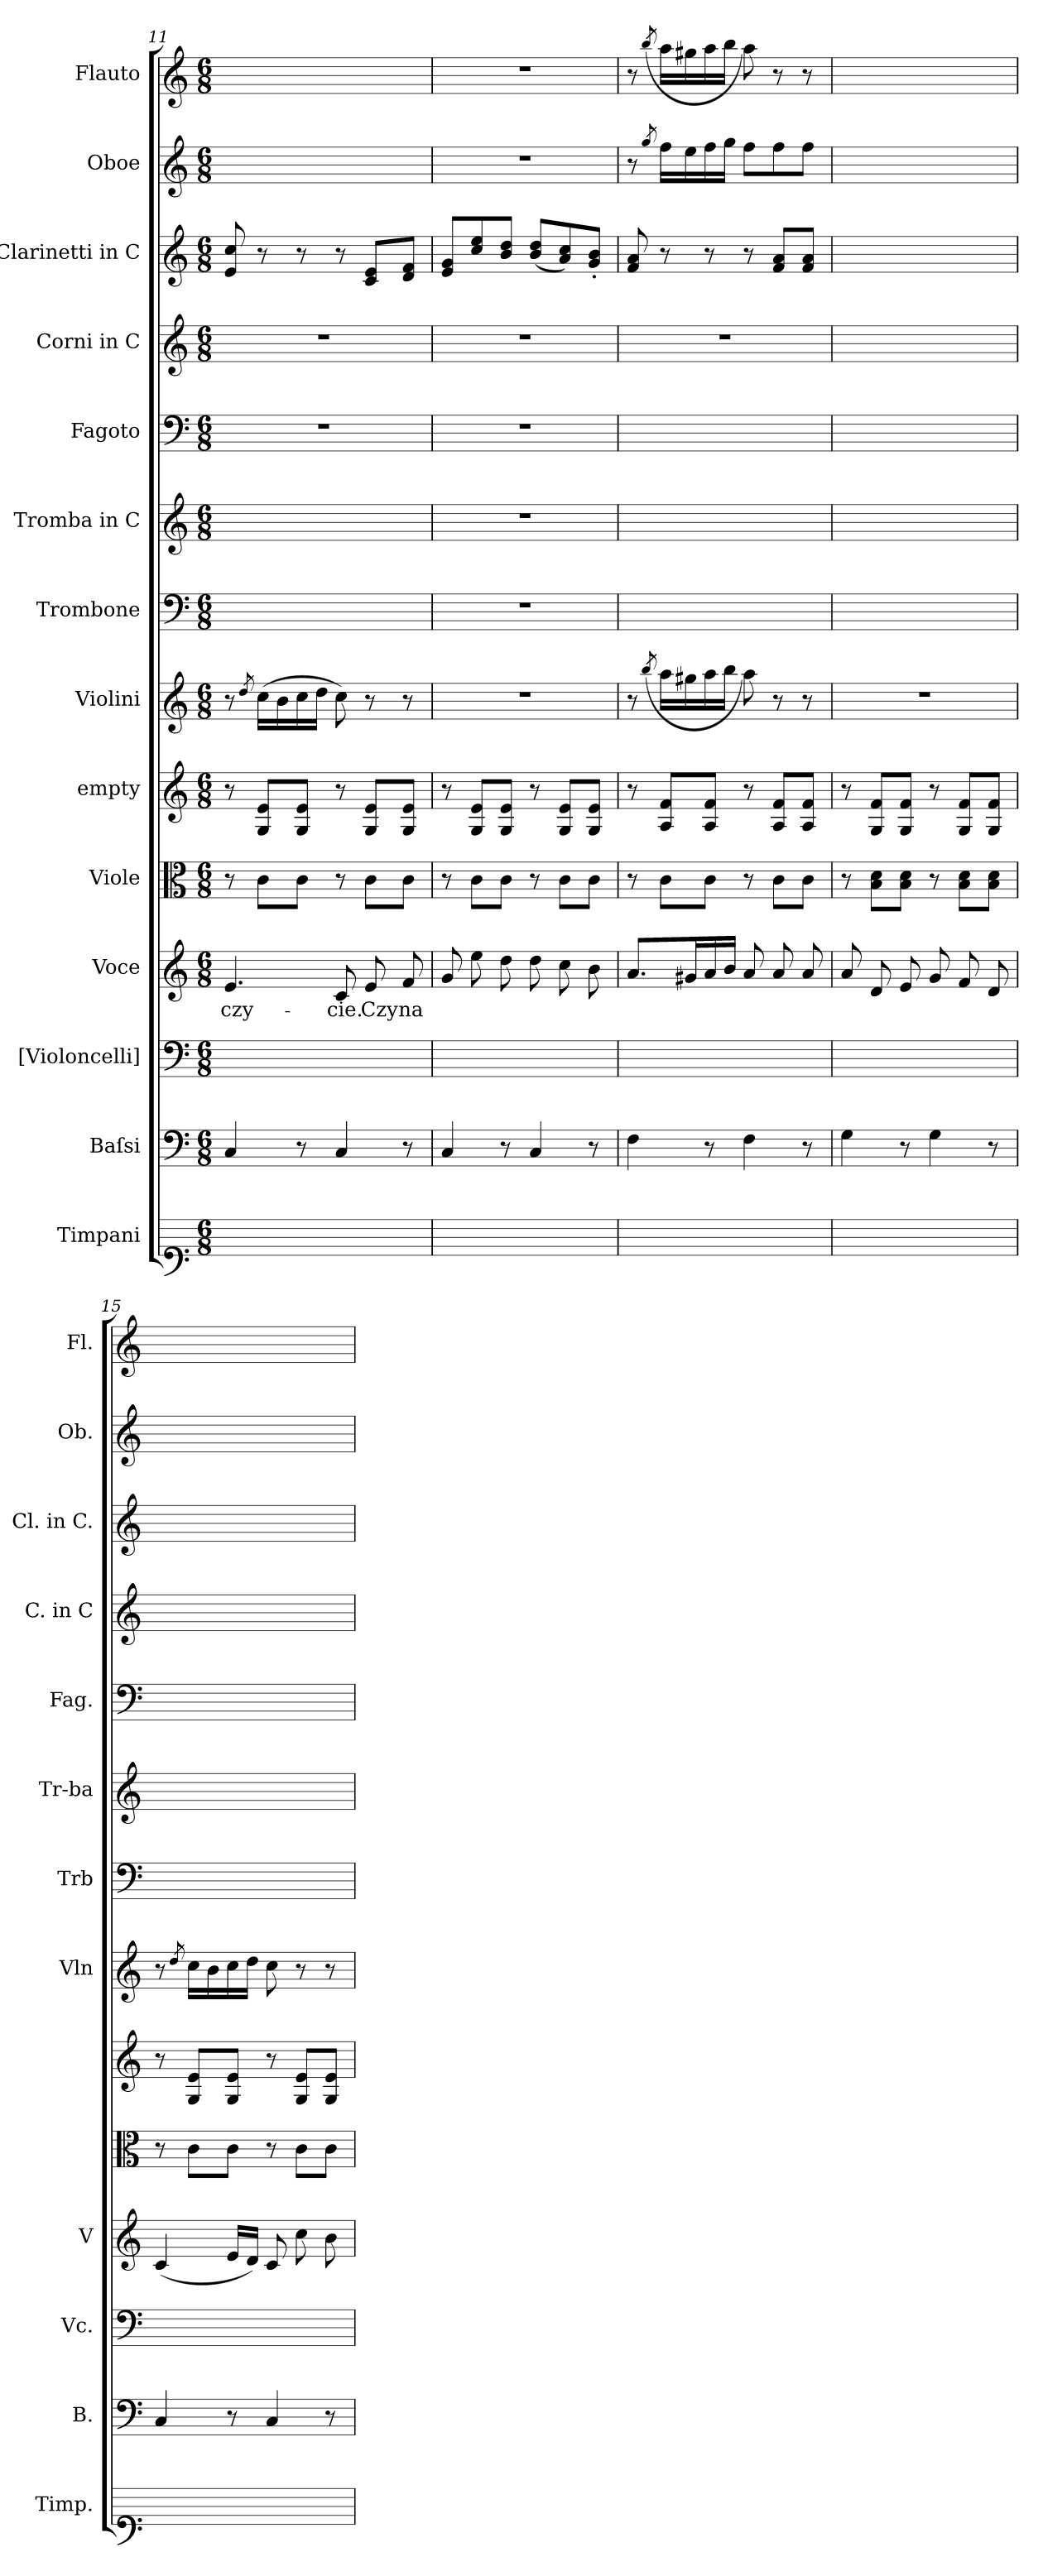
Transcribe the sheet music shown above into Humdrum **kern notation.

**kern	**kern	**kern	**kern	**text	**kern	**kern	**kern	**kern	**kern	**kern	**kern	**kern	**kern	**kern
*part14	*part13	*part12	*part11	*part11	*part10	*part9	*part8	*part7	*part6	*part5	*part4	*part3	*part2	*part1
*staff14	*staff13	*staff12	*staff11	*staff11	*staff10	*staff9	*staff8	*staff7	*staff6	*staff5	*staff4	*staff3	*staff2	*staff1
*I"Timpani	*I"Baſsi	*I"[Violoncelli]	*I"Voce	*	*I"Viole	*I"empty	*I"Violini	*I"Trombone	*I"Tromba in C	*I"Fagoto	*I"Corni in C	*I"Clarinetti in C	*I"Oboe	*I"Flauto
*I'Timp.	*I'B.	*I'Vc.	*I'V	*	*	*	*I'Vln	*I'Trb	*I'Tr-ba	*I'Fag.	*I'C. in C	*I'Cl. in C.	*I'Ob.	*I'Fl.
*clefF1	*clefF4	*clefF4	*clefG2	*	*clefC3	*clefG2	*clefG2	*clefF4	*clefG2	*clefF4	*clefG2	*clefG2	*clefG2	*clefG2
*k[]	*k[]	*k[]	*k[]	*	*k[]	*k[]	*k[]	*k[]	*k[]	*k[]	*k[]	*k[]	*k[]	*k[]
*M6/8	*M6/8	*M6/8	*M6/8	*	*M6/8	*M6/8	*M6/8	*M6/8	*M6/8	*M6/8	*M6/8	*M6/8	*M6/8	*M6/8
=11	=11	=11	=11	=11	=11	=11	=11	=11	=11	=11	=11	=11	=11	=11
2.ryy	4C/	2.ryy	4.e/	-czy-	8r	8r	8r	2.ryy	2.ryy	2.r	2.r	8e/ 8cc/	2.ryy	2.ryy
.	.	.	.	.	.	.	8qdd/	.	.	.	.	.	.	.
.	.	.	.	.	8c\L	8G/ 8e/L	(>16cc\LL	.	.	.	.	8r	.	.
.	.	.	.	.	.	.	16b\	.	.	.	.	.	.	.
.	8r	.	.	.	8c\J	8G/ 8e/J	16cc\	.	.	.	.	8r	.	.
.	.	.	.	.	.	.	16dd\JJ	.	.	.	.	.	.	.
.	4C/	.	8c/	-cie.	8r	8r	8cc\)	.	.	.	.	8r	.	.
.	.	.	8e/	Czy	8c\L	8G/ 8e/L	8r	.	.	.	.	8c/ 8e/L	.	.
.	8r	.	8f/	na	8c\J	8G/ 8e/J	8r	.	.	.	.	8d/ 8f/J	.	.
=12	=12	=12	=12	=12	=12	=12	=12	=12	=12	=12	=12	=12	=12	=12
2.ryy	4C/	2.ryy	8g/	.	8r	8r	2.r	2.r	2.r	2.r	2.r	8e/ 8g/L	2.r	2.r
.	.	.	8ee\	.	8c\L	8G/ 8e/L	.	.	.	.	.	8cc/ 8ee/	.	.
.	8r	.	8dd\	.	8c\J	8G/ 8e/J	.	.	.	.	.	8b/ 8dd/J	.	.
.	4C/	.	8dd\	.	8r	8r	.	.	.	.	.	(<8b/ 8dd/L	.	.
.	.	.	8cc\	.	8c\L	8G/ 8e/L	.	.	.	.	.	8a/ 8cc/)	.	.
.	8r	.	8b\	.	8c\J	8G/ 8e/J	.	.	.	.	.	8g'</ 8b'</J	.	.
=13	=13	=13	=13	=13	=13	=13	=13	=13	=13	=13	=13	=13	=13	=13
2.ryy	4F\	2.ryy	8.a/L	.	8r	8r	8r	2.ryy	2.ryy	2.ryy	2.r	8f/ 8a/	8r	8r
.	.	.	.	.	.	.	(>8qbb/	.	.	.	.	.	8qgg/	(>8qbb/
.	.	.	.	.	8c\L	8A/ 8f/L	16aa\LL	.	.	.	.	8r	16ff\LL	16aa\LL
.	.	.	16g#X/L	.	.	.	16gg#X\	.	.	.	.	.	16ee\	16gg#X\
.	8r	.	16a/	.	8c\J	8A/ 8f/J	16aa\	.	.	.	.	8r	16ff\	16aa\
.	.	.	16b/JJ	.	.	.	16bb\JJ	.	.	.	.	.	16gg\JJ	16bb\JJ
.	4F\	.	8a/	.	8r	8r	8aa\)	.	.	.	.	8r	8ff\L	8aa\)
.	.	.	8a/	.	8c\L	8A/ 8f/L	8r	.	.	.	.	8f/ 8a/L	8ff\	8r
.	8r	.	8a/	.	8c\J	8A/ 8f/J	8r	.	.	.	.	8f/ 8a/J	8ff\J	8r
=14	=14	=14	=14	=14	=14	=14	=14	=14	=14	=14	=14	=14	=14	=14
2.ryy	4G\	2.ryy	8a/	.	8r	8r	2.r	2.ryy	2.ryy	2.ryy	2.ryy	2.ryy	2.ryy	2.ryy
.	.	.	8d/	.	8B\ 8d\L	8G/ 8f/L	.	.	.	.	.	.	.	.
.	8r	.	8e/	.	8B\ 8d\J	8G/ 8f/J	.	.	.	.	.	.	.	.
.	4G\	.	8g/	.	8r	8r	.	.	.	.	.	.	.	.
.	.	.	8f/	.	8B\ 8d\L	8G/ 8f/L	.	.	.	.	.	.	.	.
.	8r	.	8d/	.	8B\ 8d\J	8G/ 8f/J	.	.	.	.	.	.	.	.
=15	=15	=15	=15	=15	=15	=15	=15	=15	=15	=15	=15	=15	=15	=15
2.ryy	4C/	2.ryy	(<4c/	.	8r	8r	8r	2.ryy	2.ryy	2.ryy	2.ryy	2.ryy	2.ryy	2.ryy
.	.	.	.	.	.	.	8qdd/	.	.	.	.	.	.	.
.	.	.	.	.	8c\L	8G/ 8e/L	16cc\LL	.	.	.	.	.	.	.
.	.	.	.	.	.	.	16b\	.	.	.	.	.	.	.
.	8r	.	16e/LL	.	8c\J	8G/ 8e/J	16cc\	.	.	.	.	.	.	.
.	.	.	16d/JJ)	.	.	.	16dd\JJ	.	.	.	.	.	.	.
.	4C/	.	8c/	.	8r	8r	8cc\	.	.	.	.	.	.	.
.	.	.	8cc\	.	8c\L	8G/ 8e/L	8r	.	.	.	.	.	.	.
.	8r	.	8b\	.	8c\J	8G/ 8e/J	8r	.	.	.	.	.	.	.
=	=	=	=	=	=	=	=	=	=	=	=	=	=	=
*-	*-	*-	*-	*-	*-	*-	*-	*-	*-	*-	*-	*-	*-	*-
